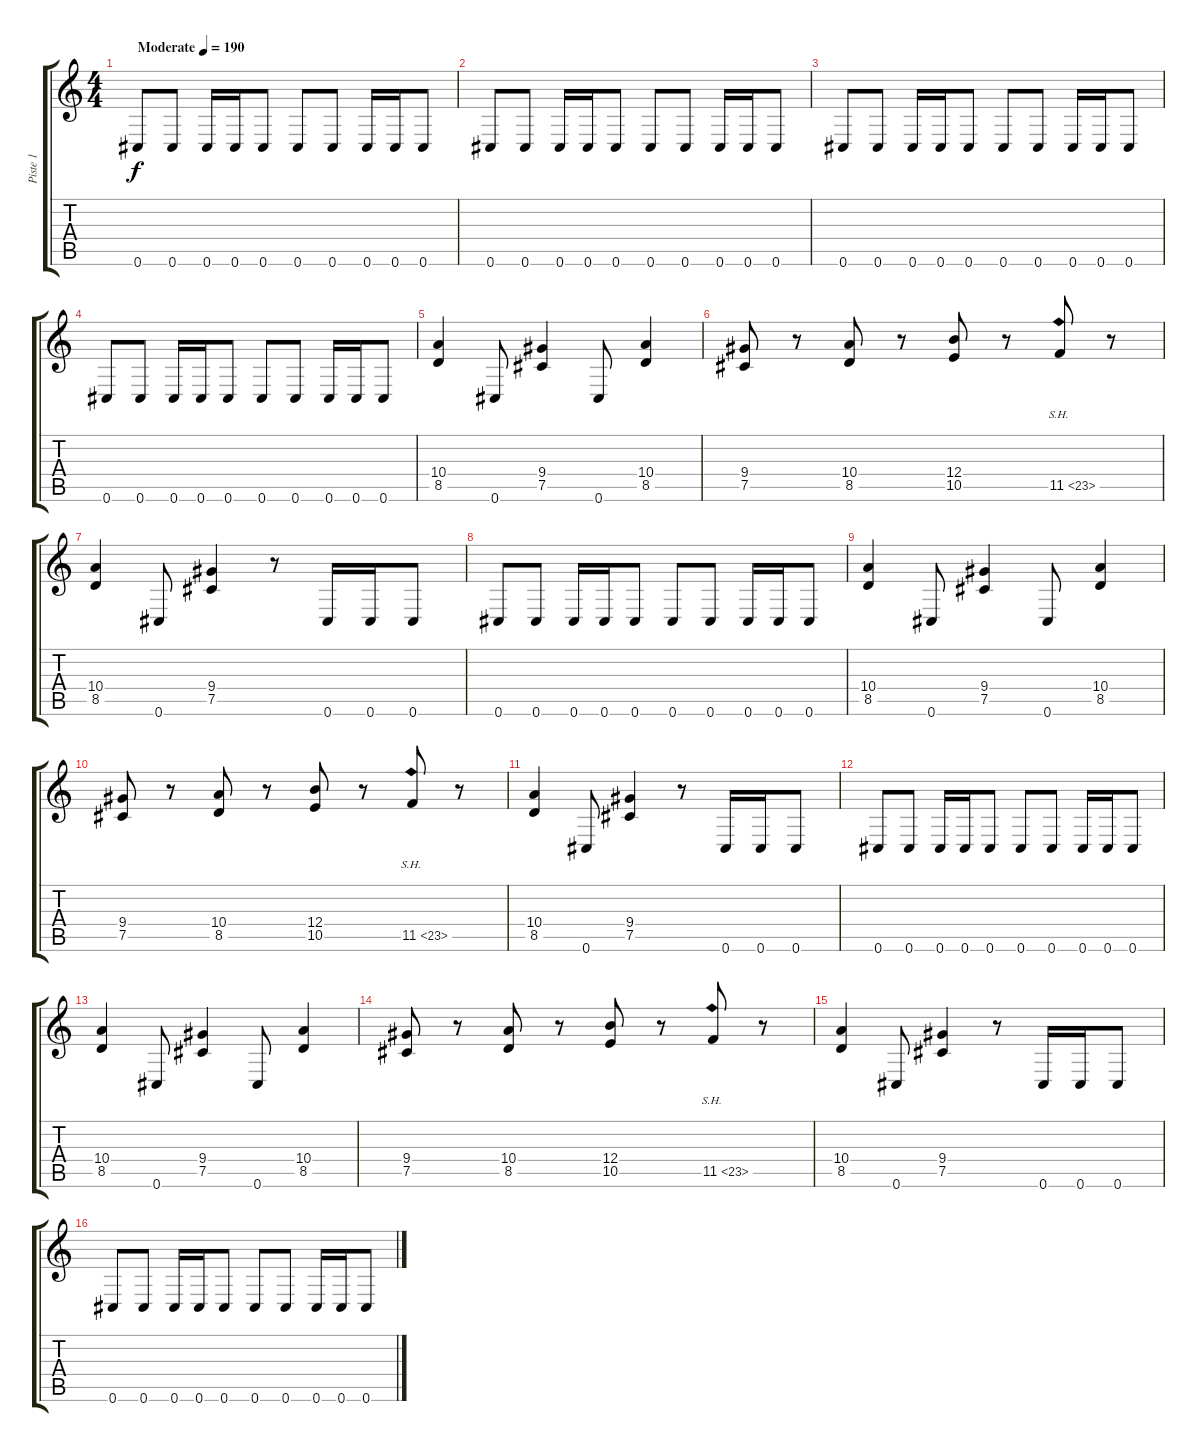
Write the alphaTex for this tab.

\track ("Piste 1" "Piste 1") {instrument distortionguitar}
\staff {score tabs}
\tuning (Db4 Ab3 E3 B2 Gb2 Db2) {hide}
\ts (4 4)
\tempo (190 "Moderate")
\clef g2
\ks c
0.6.8{dy f instrument distortionguitar} 0.6.8 0.6.16 0.6.16 0.6.8 0.6.8 0.6.8 0.6.16 0.6.16 0.6.8 |
0.6.8 0.6.8 0.6.16 0.6.16 0.6.8 0.6.8 0.6.8 0.6.16 0.6.16 0.6.8 |
0.6.8 0.6.8 0.6.16 0.6.16 0.6.8 0.6.8 0.6.8 0.6.16 0.6.16 0.6.8 |
0.6.8 0.6.8 0.6.16 0.6.16 0.6.8 0.6.8 0.6.8 0.6.16 0.6.16 0.6.8 |
(10.4 8.5).4 0.6.8 (9.4 7.5).4 0.6.8 (10.4 8.5).4 |
(9.4 7.5).8 r.8 (10.4 8.5).8 r.8 (12.4 10.5).8 r.8 11.5{sh 12}.8 r.8 |
(10.4 8.5).4 0.6.8 (9.4 7.5).4 r.8 0.6.16 0.6.16 0.6.8 |
0.6.8 0.6.8 0.6.16 0.6.16 0.6.8 0.6.8 0.6.8 0.6.16 0.6.16 0.6.8 |
(10.4 8.5).4 0.6.8 (9.4 7.5).4 0.6.8 (10.4 8.5).4 |
(9.4 7.5).8 r.8 (10.4 8.5).8 r.8 (12.4 10.5).8 r.8 11.5{sh 12}.8 r.8 |
(10.4 8.5).4 0.6.8 (9.4 7.5).4 r.8 0.6.16 0.6.16 0.6.8 |
0.6.8 0.6.8 0.6.16 0.6.16 0.6.8 0.6.8 0.6.8 0.6.16 0.6.16 0.6.8 |
(10.4 8.5).4 0.6.8 (9.4 7.5).4 0.6.8 (10.4 8.5).4 |
(9.4 7.5).8 r.8 (10.4 8.5).8 r.8 (12.4 10.5).8 r.8 11.5{sh 12}.8 r.8 |
(10.4 8.5).4 0.6.8 (9.4 7.5).4 r.8 0.6.16 0.6.16 0.6.8 |
0.6.8 0.6.8 0.6.16 0.6.16 0.6.8 0.6.8 0.6.8 0.6.16 0.6.16 0.6.8
